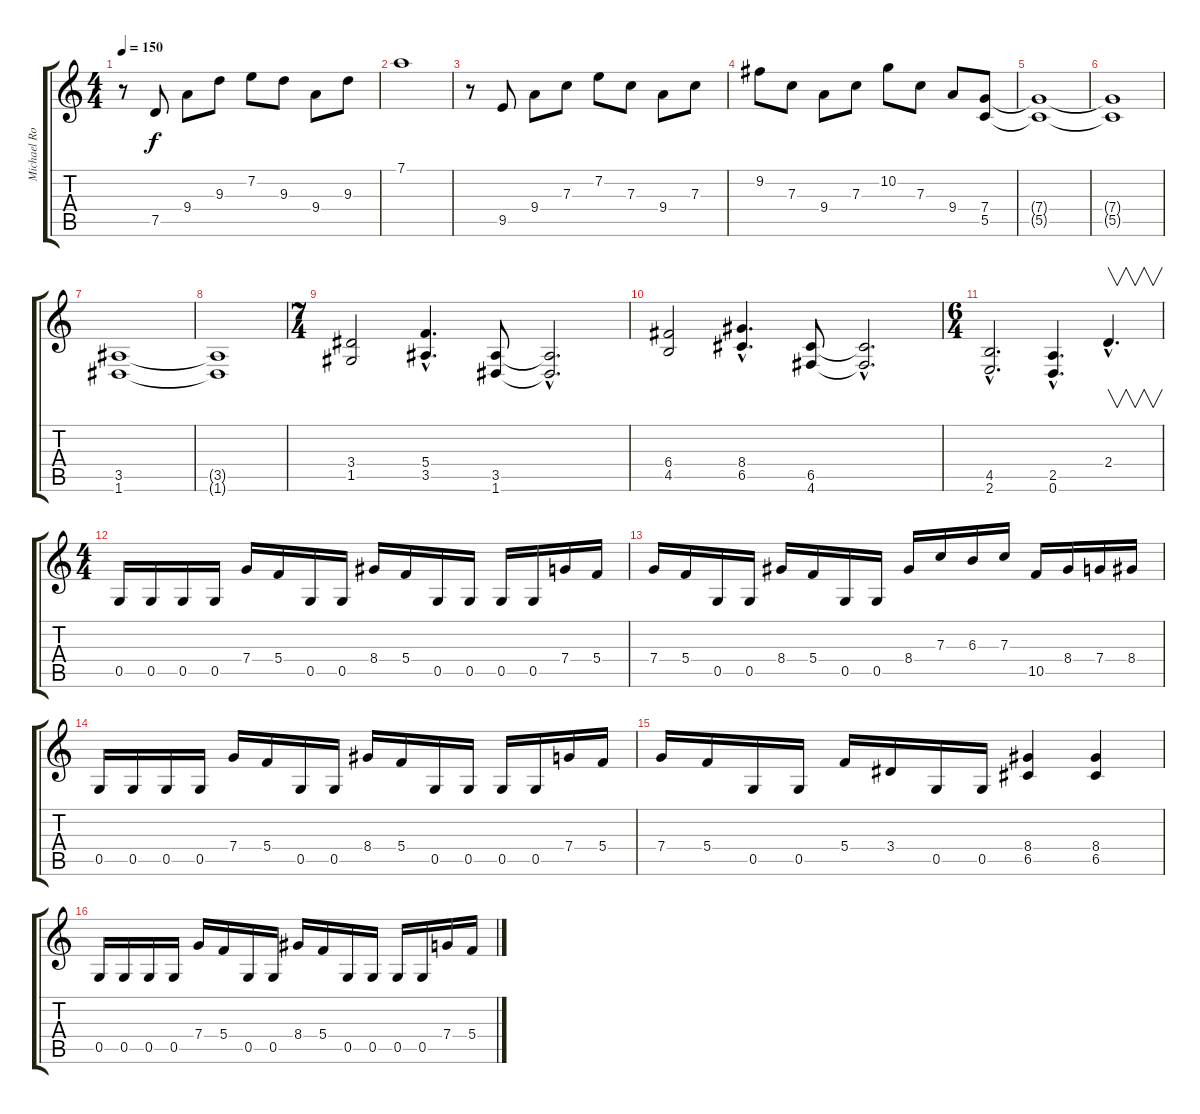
\track ("Michael Romeo" "Michael Ro") {instrument distortionguitar}
\staff {score tabs}
\tuning (D4 A3 F3 C3 G2 D2) {hide}
\ts (4 4)
\tempo 150
\clef g2
\ks c
r.8{dy f} 7.5.8{instrument electricguitarclean} 9.4.8 9.3.8 7.2.8 9.3.8 9.4.8 9.3.8 |
7.1.1 |
r.8 9.5.8{instrument electricguitarclean} 9.4.8 7.3.8 7.2.8 7.3.8 9.4.8 7.3.8 |
9.2.8{instrument electricguitarclean} 7.3.8 9.4.8 7.3.8 10.2.8 7.3.8 9.4.8 (7.4 5.5).8{instrument distortionguitar} |
(7.4{t} 5.5{t}).1 |
(7.4{t} 5.5{t}).1 |
(3.5 1.6).1 |
(3.5{t} 1.6{t}).1 |
\ts (7 4)
(3.4 1.5).2 (5.4{hac} 3.5{hac}).4{d} (3.5 1.6).8 (3.5{hac t} 1.6{hac t}).2{d} |
(6.4 4.5).2 (8.4{hac} 6.5{hac}).4{d} (6.5 4.6).8 (6.5{hac t} 4.6{hac t}).2{d} |
\ts (6 4)
(4.5{hac} 2.6{hac}).2{d} (2.5{hac} 0.6{hac}).4{d} 2.4{hac}.4{v d} |
\ts (4 4)
0.5.16 0.5.16 0.5.16 0.5.16 7.4.16 5.4.16 0.5.16 0.5.16 8.4.16 5.4.16 0.5.16 0.5.16 0.5.16 0.5.16 7.4.16 5.4.16 |
7.4.16 5.4.16 0.5.16 0.5.16 8.4.16 5.4.16 0.5.16 0.5.16 8.4.16 7.3.16 6.3.16 7.3.16 10.5.16 8.4.16 7.4.16 8.4.16 |
0.5.16 0.5.16 0.5.16 0.5.16 7.4.16 5.4.16 0.5.16 0.5.16 8.4.16 5.4.16 0.5.16 0.5.16 0.5.16 0.5.16 7.4.16 5.4.16 |
7.4.16 5.4.16 0.5.16 0.5.16 5.4.16 3.4.16 0.5.16 0.5.16 (8.4 6.5).4 (8.4 6.5).4 |
0.5.16 0.5.16 0.5.16 0.5.16 7.4.16 5.4.16 0.5.16 0.5.16 8.4.16 5.4.16 0.5.16 0.5.16 0.5.16 0.5.16 7.4.16 5.4.16
